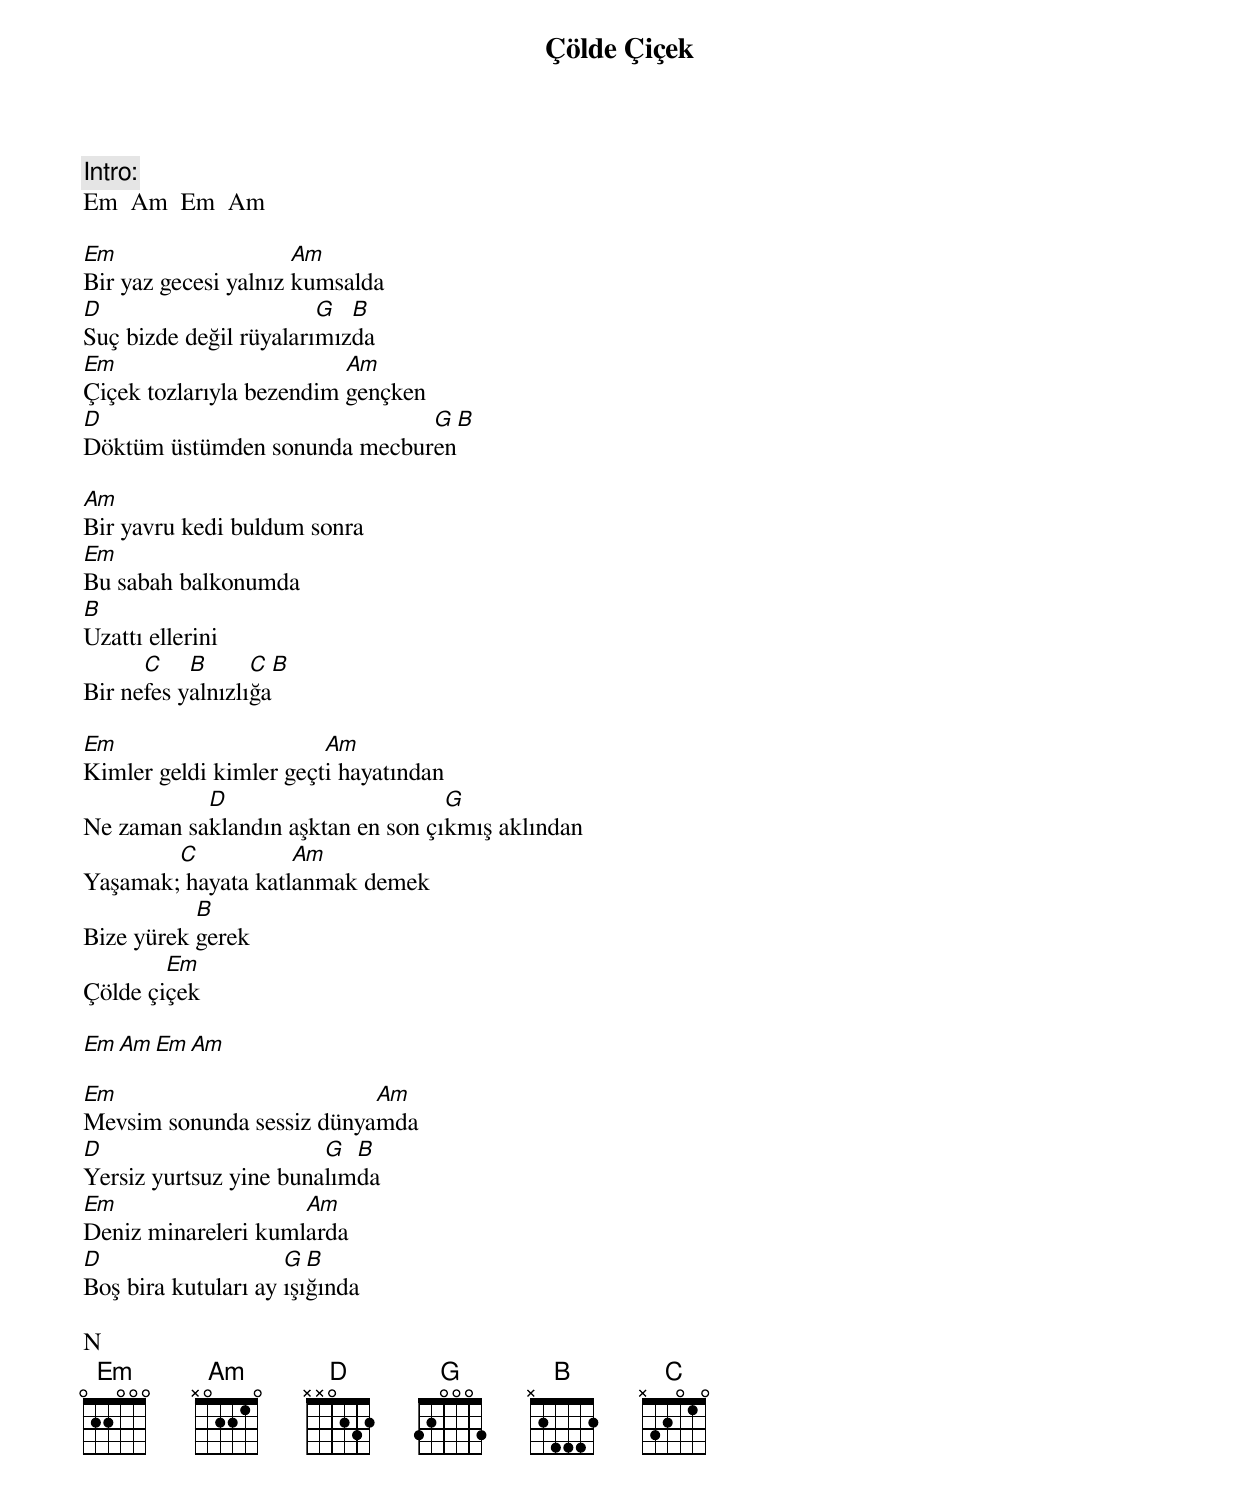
{title: Çölde Çiçek}
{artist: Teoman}

Intro:
Em  Am  Em  Am

Em                    Am
Bir yaz gecesi yalnız kumsalda
D                       G  B
Suç bizde değil rüyalarımızda
Em                        Am
Çiçek tozlarıyla bezendim gençken
D                             G  B
Döktüm üstümden sonunda mecburen

Am
Bir yavru kedi buldum sonra
Em
Bu sabah balkonumda
B
Uzattı ellerini
      C    B      C B
Bir nefes yalnızlığa

Em                      Am
Kimler geldi kimler geçti hayatından
           D                       G
Ne zaman saklandın aşktan en son çıkmış aklından
        C           Am
Yaşamak; hayata katlanmak demek
           B
Bize yürek gerek
        Em
Çölde çiçek

Em  Am  Em  Am

Em                         Am
Mevsim sonunda sessiz dünyamda
D                       G  B
Yersiz yurtsuz yine bunalımda
Em                   Am
Deniz minareleri kumlarda
D                    G  B
Boş bira kutuları ay ışığında

N
